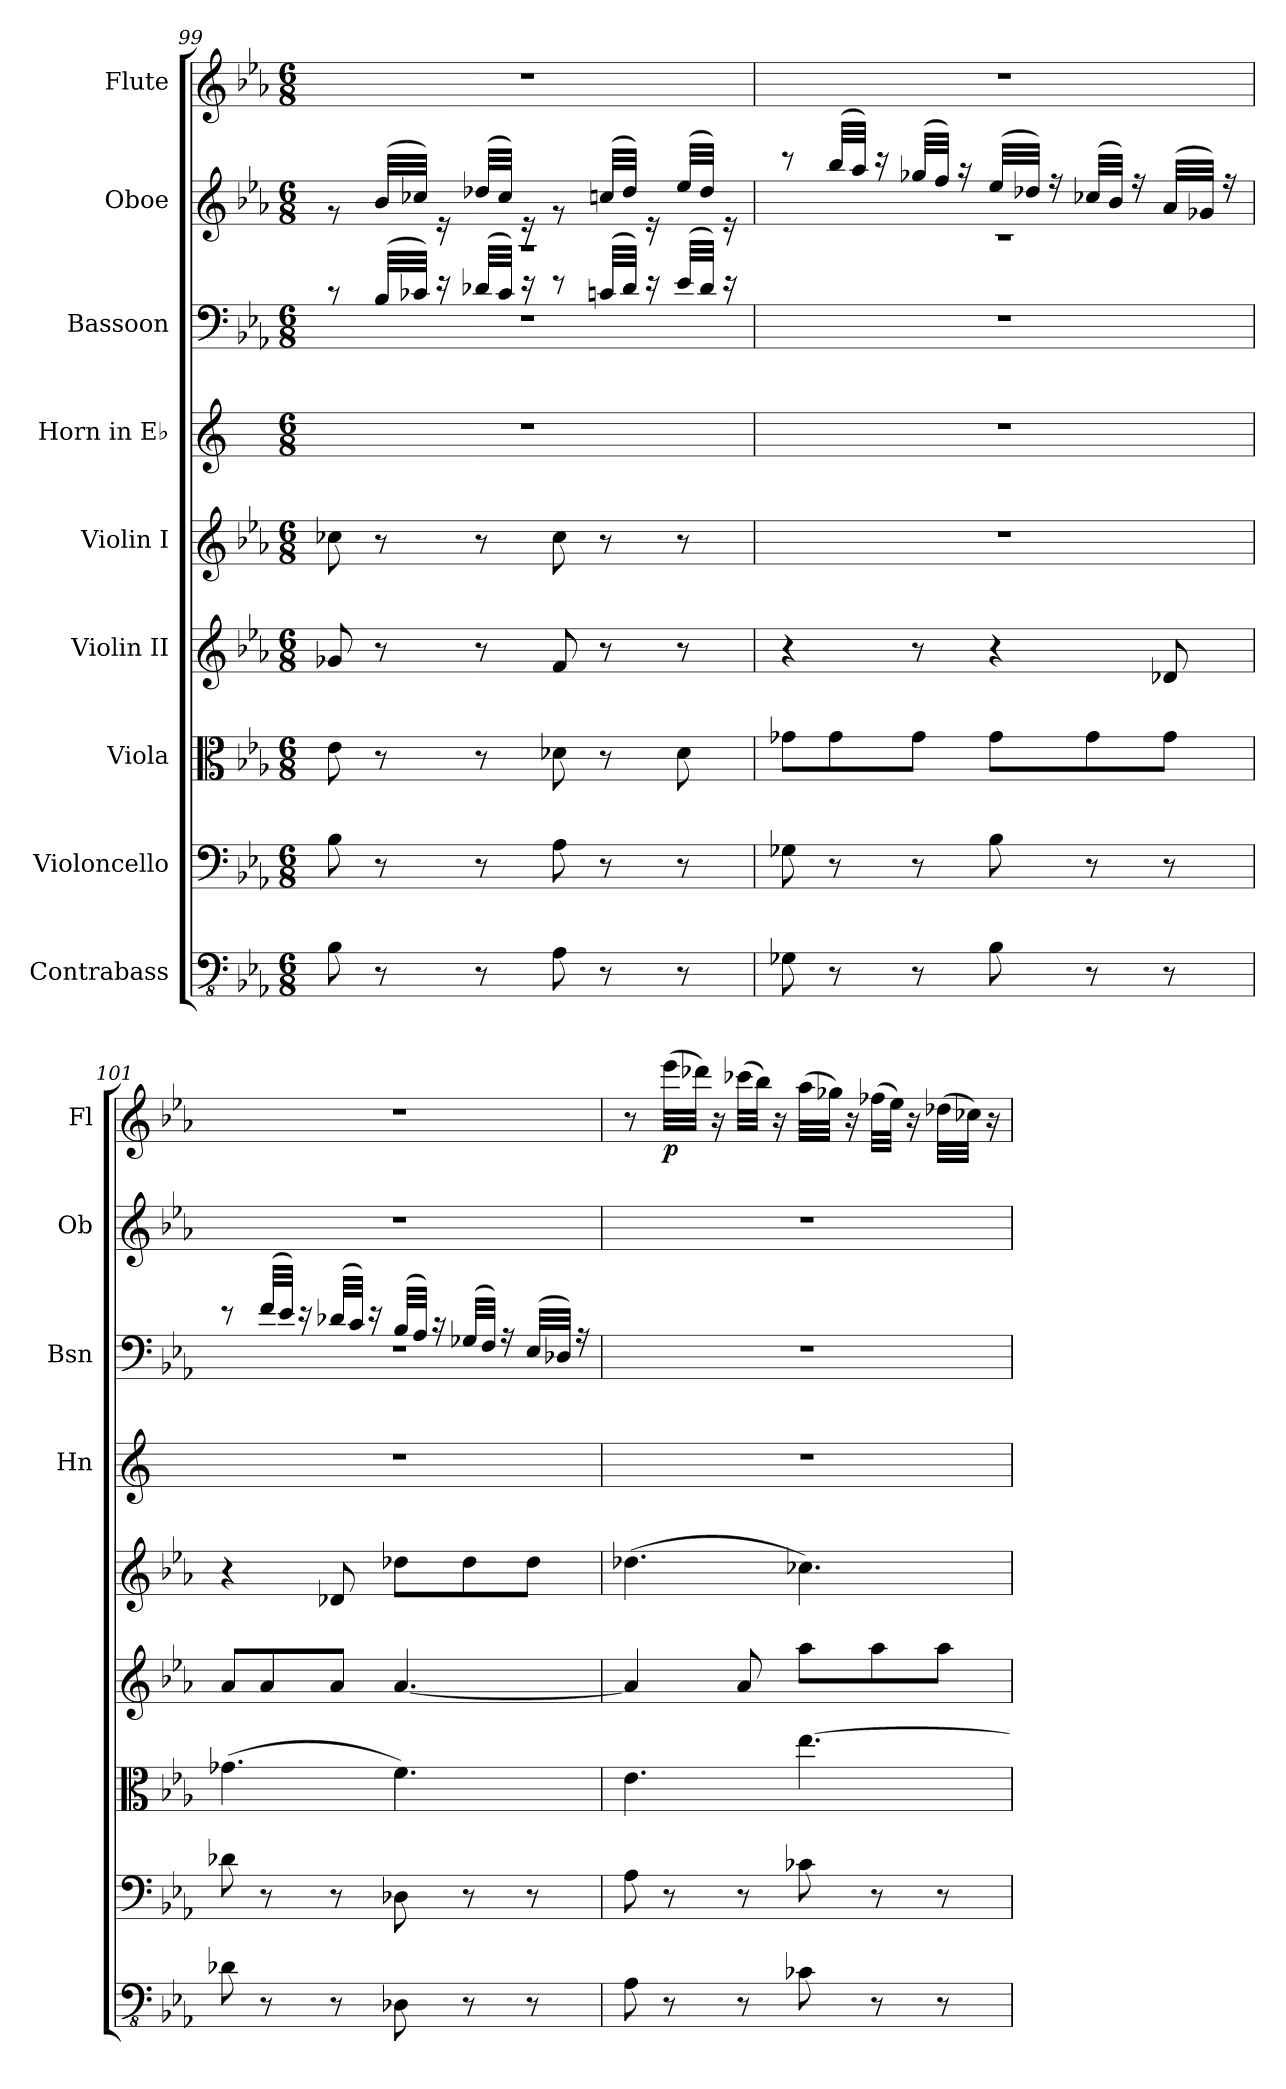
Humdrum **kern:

**kern	**kern	**kern	**kern	**kern	**kern	**kern	**kern	**kern	**dynam
*part9	*part8	*part7	*part6	*part5	*part4	*part3	*part2	*part1	*part1
*staff9	*staff8	*staff7	*staff6	*staff5	*staff4	*staff3	*staff2	*staff1	*staff1
*I"Contrabass	*I"Violoncello	*I"Viola	*I"Violin II	*I"Violin I	*I"Horn in E♭	*I"Bassoon	*I"Oboe	*I"Flute	*
*	*	*	*	*	*I'Hn	*I'Bsn	*I'Ob	*I'Fl	*
*clefFv4	*clefF4	*clefC3	*clefG2	*clefG2	*clefG2	*clefF4	*clefG2	*clefG2	*
*	*	*	*	*	*ITrd4c7	*	*	*	*
*k[b-e-a-]	*k[b-e-a-]	*k[b-e-a-]	*k[b-e-a-]	*k[b-e-a-]	*k[b-]	*k[b-e-a-]	*k[b-e-a-]	*k[b-e-a-]	*
*M6/8	*M6/8	*M6/8	*M6/8	*M6/8	*M6/8	*M6/8	*M6/8	*M6/8	*
=99	=99	=99	=99	=99	=99	=99	=99	=99	=99
*	*	*	*	*	*	*^	*^	*	*
8BB-\	8B-\	8e-\	8g-X/	8cc-X\	2.r	8r	2.rF	8rg	2.r	2.r	.
8r	8r	8r	8r	8r	.	(>32B-/LLL	.	(>32b-/LLL	.	.	.
.	.	.	.	.	.	32c-X/JJJ)	.	32cc-X/JJJ)	.	.	.
.	.	.	.	.	.	16r	.	16re	.	.	.
8r	8r	8r	8r	8r	.	(>32d-X/LLL	.	(>32dd-X/LLL	.	.	.
.	.	.	.	.	.	32c-/JJJ)	.	32cc-/JJJ)	.	.	.
.	.	.	.	.	.	16r	.	16re	.	.	.
8AA-\	8A-\	8d-X\	8f/	8cc-\	.	8r	.	8rg	.	.	.
8r	8r	8r	8r	8r	.	(>32cn/LLL	.	(>32ccn/LLL	.	.	.
.	.	.	.	.	.	32d-/JJJ)	.	32dd-/JJJ)	.	.	.
.	.	.	.	.	.	16r	.	16re	.	.	.
8r	8r	8d-\	8r	8r	.	(>32e-/LLL	.	(>32ee-/LLL	.	.	.
.	.	.	.	.	.	32d-/JJJ)	.	32dd-/JJJ)	.	.	.
.	.	.	.	.	.	16r	.	16re	.	.	.
*	*	*	*	*	*	*v	*v	*	*	*	*
=100	=100	=100	=100	=100	=100	=100	=100	=100	=100	=100
8GG-X\	8G-X\	8g-X\L	4r	2.r	2.r	2.r	8r	2.r	2.r	.
8r	8r	8g-\	.	.	.	.	(>32bb-/LLL	.	.	.
.	.	.	.	.	.	.	32aa-/JJJ)	.	.	.
.	.	.	.	.	.	.	16r	.	.	.
8r	8r	8g-\J	8r	.	.	.	(>32gg-X/LLL	.	.	.
.	.	.	.	.	.	.	32ff/JJJ)	.	.	.
.	.	.	.	.	.	.	16r	.	.	.
8BB-\	8B-\	8g-\L	4r	.	.	.	(>32ee-/LLL	.	.	.
.	.	.	.	.	.	.	32dd-X/JJJ)	.	.	.
.	.	.	.	.	.	.	16r	.	.	.
8r	8r	8g-\	.	.	.	.	(>32cc-X/LLL	.	.	.
.	.	.	.	.	.	.	32b-/JJJ)	.	.	.
.	.	.	.	.	.	.	16r	.	.	.
8r	8r	8g-\J	8d-X/	.	.	.	(>32a-/LLL	.	.	.
.	.	.	.	.	.	.	32g-X/JJJ)	.	.	.
.	.	.	.	.	.	.	16r	.	.	.
*	*	*	*	*	*	*	*v	*v	*	*
=101	=101	=101	=101	=101	=101	=101	=101	=101	=101
*	*	*	*	*	*	*^	*	*	*
8D-X\	8d-X\	(>4.g-X\	8a-/L	4r	2.r	8r	2.rF	2.r	2.r	.
8r	8r	.	8a-/	.	.	(>32f/LLL	.	.	.	.
.	.	.	.	.	.	32e-/JJJ)	.	.	.	.
.	.	.	.	.	.	16r	.	.	.	.
8r	8r	.	8a-/J	8d-X/	.	(>32d-X/LLL	.	.	.	.
.	.	.	.	.	.	32c/JJJ)	.	.	.	.
.	.	.	.	.	.	16r	.	.	.	.
8DD-X\	8D-X\	4.f\)	[4.a-/	8dd-X\L	.	(>32B-/LLL	.	.	.	.
.	.	.	.	.	.	32A-/JJJ)	.	.	.	.
.	.	.	.	.	.	16r	.	.	.	.
8r	8r	.	.	8dd-\	.	(>32G-X/LLL	.	.	.	.
.	.	.	.	.	.	32F/JJJ)	.	.	.	.
.	.	.	.	.	.	16r	.	.	.	.
8r	8r	.	.	8dd-\J	.	(>32E-/LLL	.	.	.	.
.	.	.	.	.	.	32D-X/JJJ)	.	.	.	.
.	.	.	.	.	.	16r	.	.	.	.
*	*	*	*	*	*	*v	*v	*	*	*
!!LO:PB:g=z
=102	=102	=102	=102	=102	=102	=102	=102	=102	=102
8AA-\	8A-\	4.e-\	4a-/]	(>4.dd-X\	2.r	2.r	2.r	8r	.
!	!	!	!	!	!	!	!	!	!LO:DY:b
8r	8r	.	.	.	.	.	.	(>32eee-\LLL	p
.	.	.	.	.	.	.	.	32ddd-X\JJJ)	.
.	.	.	.	.	.	.	.	16r	.
8r	8r	.	8a-/	.	.	.	.	(>32ccc-X\LLL	.
.	.	.	.	.	.	.	.	32bb-\JJJ)	.
.	.	.	.	.	.	.	.	16r	.
8C-X\	8c-X\	[4.ee-\	8aa-\L	4.cc-X\)	.	.	.	(>32aa-\LLL	.
.	.	.	.	.	.	.	.	32gg-X\JJJ)	.
.	.	.	.	.	.	.	.	16r	.
8r	8r	.	8aa-\	.	.	.	.	(>32ff-X\LLL	.
.	.	.	.	.	.	.	.	32ee-\JJJ)	.
.	.	.	.	.	.	.	.	16r	.
8r	8r	.	8aa-\J	.	.	.	.	(>32dd-X\LLL	.
.	.	.	.	.	.	.	.	32cc-X\JJJ)	.
.	.	.	.	.	.	.	.	16r	.
=	=	=	=	=	=	=	=	=	=
*-	*-	*-	*-	*-	*-	*-	*-	*-	*-
